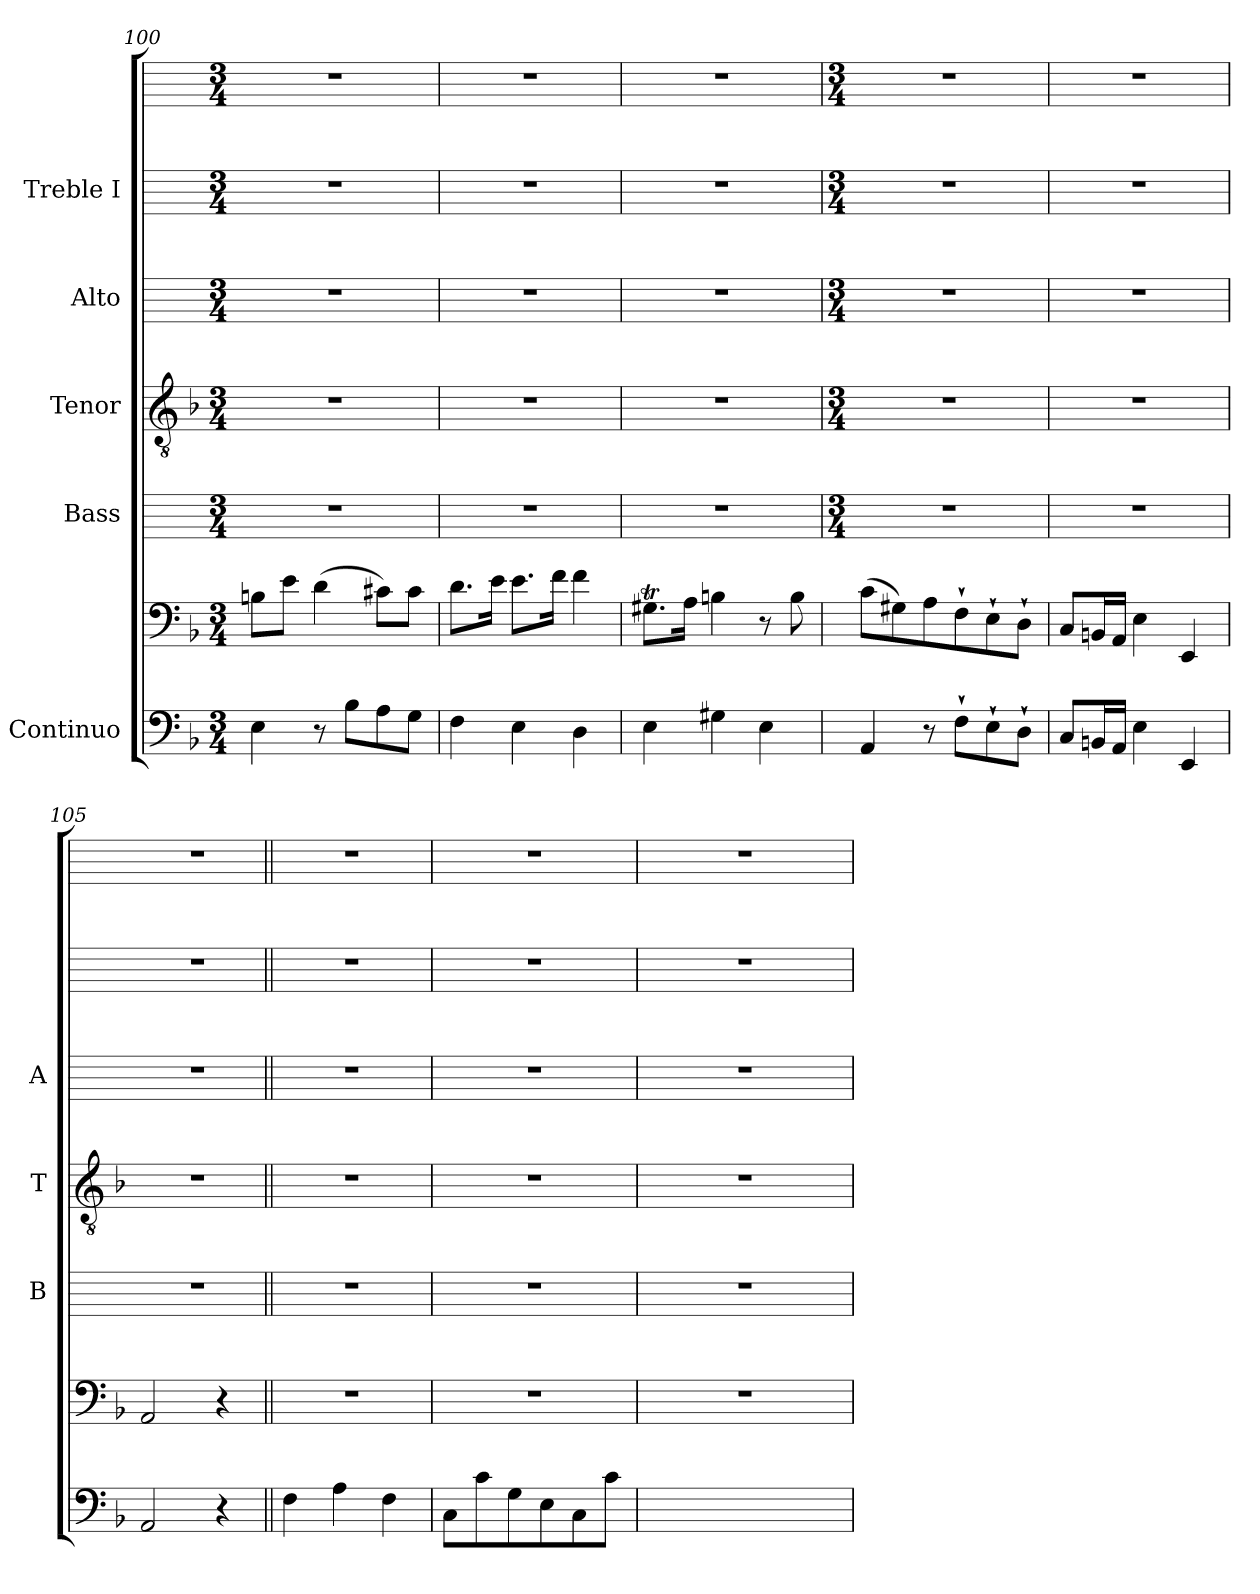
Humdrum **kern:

**kern	**text	**text	**kern	**kern	**kern	**kern	**kern	**kern
*part5	*part5	*part5	*part5	*part4	*part3	*part2	*part1	*part1
*staff7	*staff7	*staff7	*staff6	*staff5	*staff4	*staff3	*staff2	*staff1
*I"Continuo	*	*	*	*I"Bass	*I"Tenor	*I"Alto	*I"Treble I	*
*	*	*	*	*I'B	*I'T	*I'A	*	*
*clefF4	*	*	*clefF4	*	*clefGv2	*	*	*
*k[b-]	*	*	*k[b-]	*	*k[b-]	*	*	*
*F:	*	*	*F:	*	*F:	*	*	*
*M3/4	*	*	*M3/4	*M3/4	*M3/4	*M3/4	*M3/4	*M3/4
=100	=100	=100	=100	=100	=100	=100	=100	=100
!	!	!	!	!	!LO:N:vis=1	!	!	!
4E	.	.	8BnL	2.r	2.r	2.r	2.r	2.r
.	.	.	8eJ	.	.	.	.	.
8r	.	.	(>4d	.	.	.	.	.
8B-L	.	.	.	.	.	.	.	.
8A	.	.	8c#XL)	.	.	.	.	.
8GJ	.	.	8c#J	.	.	.	.	.
=101	=101	=101	=101	=101	=101	=101	=101	=101
!	!	!	!	!	!LO:N:vis=1	!	!	!
4F	.	.	8.dL	2.r	2.r	2.r	2.r	2.r
.	.	.	16eJ	.	.	.	.	.
4E	.	.	8.eL	.	.	.	.	.
.	.	.	16fJ	.	.	.	.	.
4D	.	.	4f	.	.	.	.	.
=102	=102	=102	=102	=102	=102	=102	=102	=102
!	!	!	!	!	!LO:N:vis=1	!	!	!
4E	.	.	8.G#XtL	2.r	2.r	2.r	2.r	2.r
.	.	.	16AJ	.	.	.	.	.
4G#X	.	.	4Bn	.	.	.	.	.
4E	.	.	8r	.	.	.	.	.
.	.	.	8B	.	.	.	.	.
!!LO:LB:g=z
=103	=103	=103	=103	=103	=103	=103	=103	=103
*	*	*	*	*M3/4	*M3/4	*M3/4	*M3/4	*M3/4
4AA	.	.	(>8cL	2.r	2.r	2.r	2.r	2.r
.	.	.	8G#X)	.	.	.	.	.
8r	.	.	8A	.	.	.	.	.
8F`L	.	.	8F`	.	.	.	.	.
8E`	.	.	8E`	.	.	.	.	.
8D`J	.	.	8D`J	.	.	.	.	.
=104	=104	=104	=104	=104	=104	=104	=104	=104
8CL	.	.	8CL	2.r	2.r	2.r	2.r	2.r
16BBnL	.	.	16BBnL	.	.	.	.	.
16AAJJ	.	.	16AAJJ	.	.	.	.	.
4E	.	.	4E	.	.	.	.	.
4EE	.	.	4EE	.	.	.	.	.
=105	=105	=105	=105	=105	=105	=105	=105	=105
2AA	.	.	2AA	2.r	2.r	2.r	2.r	2.r
4r	.	.	4r	.	.	.	.	.
=106||	=106||	=106||	=106||	=106||	=106||	=106||	=106||	=106||
!	!	!	!LO:N:vis=1	!	!	!	!	!
4F	.	.	2.r	2.r	2.r	2.r	2.r	2.r
4A	.	.	.	.	.	.	.	.
4F	.	.	.	.	.	.	.	.
=107	=107	=107	=107	=107	=107	=107	=107	=107
!	!	!	!LO:N:vis=1	!	!	!	!	!
8CL	.	.	2.r	2.r	2.r	2.r	2.r	2.r
8c	.	.	.	.	.	.	.	.
8G	.	.	.	.	.	.	.	.
8E	.	.	.	.	.	.	.	.
8C	.	.	.	.	.	.	.	.
8cJ	.	.	.	.	.	.	.	.
=108	=108	=108	=108	=108	=108	=108	=108	=108
!	!LO:LY:b	!LO:LY:b	!	!	!	!	!	!
8qqCLyy	4	2	.	.	.	.	.	.
!	!	!	!LO:N:vis=1	!	!	!	!	!
8ryy	.	.	2.r	2.r	2.r	2.r	2.r	2.r
8B-	.	.	.	.	.	.	.	.
8G	.	.	.	.	.	.	.	.
8E	.	.	.	.	.	.	.	.
8C	.	.	.	.	.	.	.	.
8B-J	.	.	.	.	.	.	.	.
=	=	=	=	=	=	=	=	=
*-	*-	*-	*-	*-	*-	*-	*-	*-
